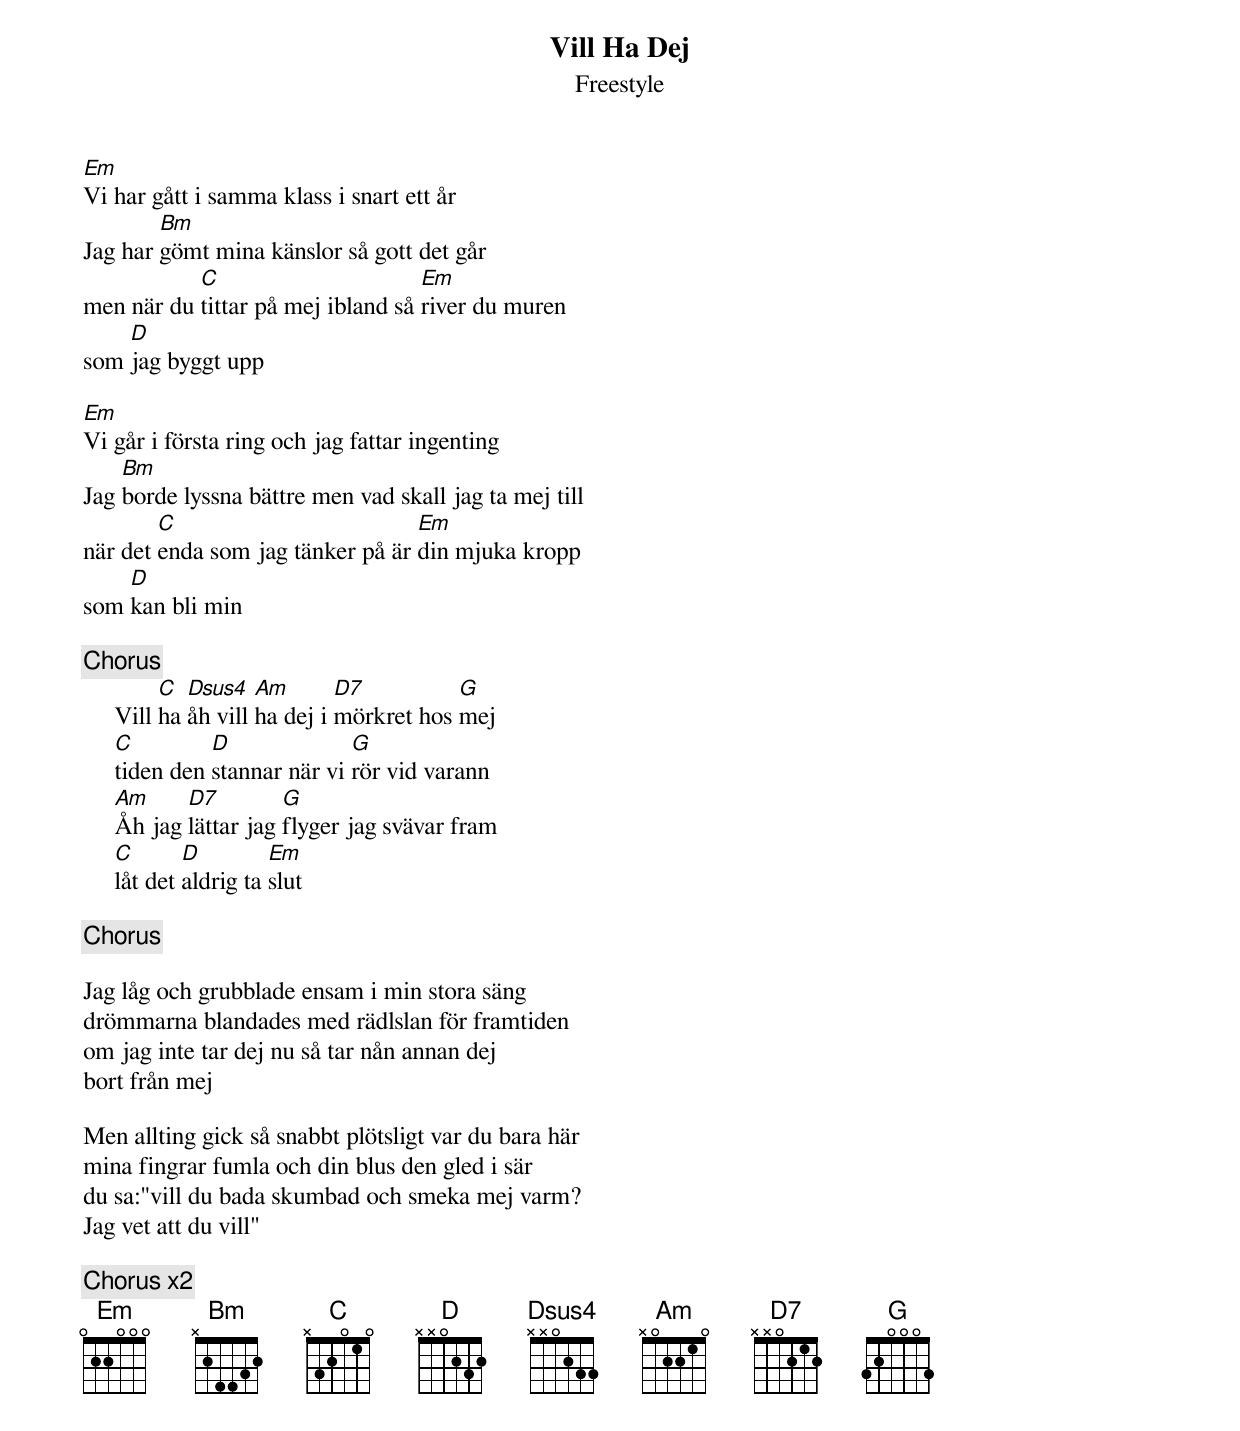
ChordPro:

{t:Vill Ha Dej}
{st:Freestyle}
[Em]Vi har gått i samma klass i snart ett år
Jag har [Bm]gömt mina känslor så gott det går
men när du [C]tittar på mej ibland så [Em]river du muren
som [D]jag byggt upp

[Em]Vi går i första ring och jag fattar ingenting
Jag [Bm]borde lyssna bättre men vad skall jag ta mej till
när det [C]enda som jag tänker på är [Em]din mjuka kropp
som [D]kan bli min

{c:Chorus}
     Vill [C]ha [Dsus4]åh vill [Am]ha dej i [D7]mörkret hos [G]mej
     [C]tiden den [D]stannar när vi [G]rör vid varann
     [Am]Åh jag [D7]lättar jag [G]flyger jag svävar fram
     [C]låt det [D]aldrig ta [Em]slut

{c:Chorus}

Jag låg och grubblade ensam i min stora säng
drömmarna blandades med rädlslan för framtiden
om jag inte tar dej nu så tar nån annan dej
bort från mej

Men allting gick så snabbt plötsligt var du bara här
mina fingrar fumla och din blus den gled i sär
du sa:"vill du bada skumbad och smeka mej varm?
Jag vet att du vill"

{c:Chorus x2}
